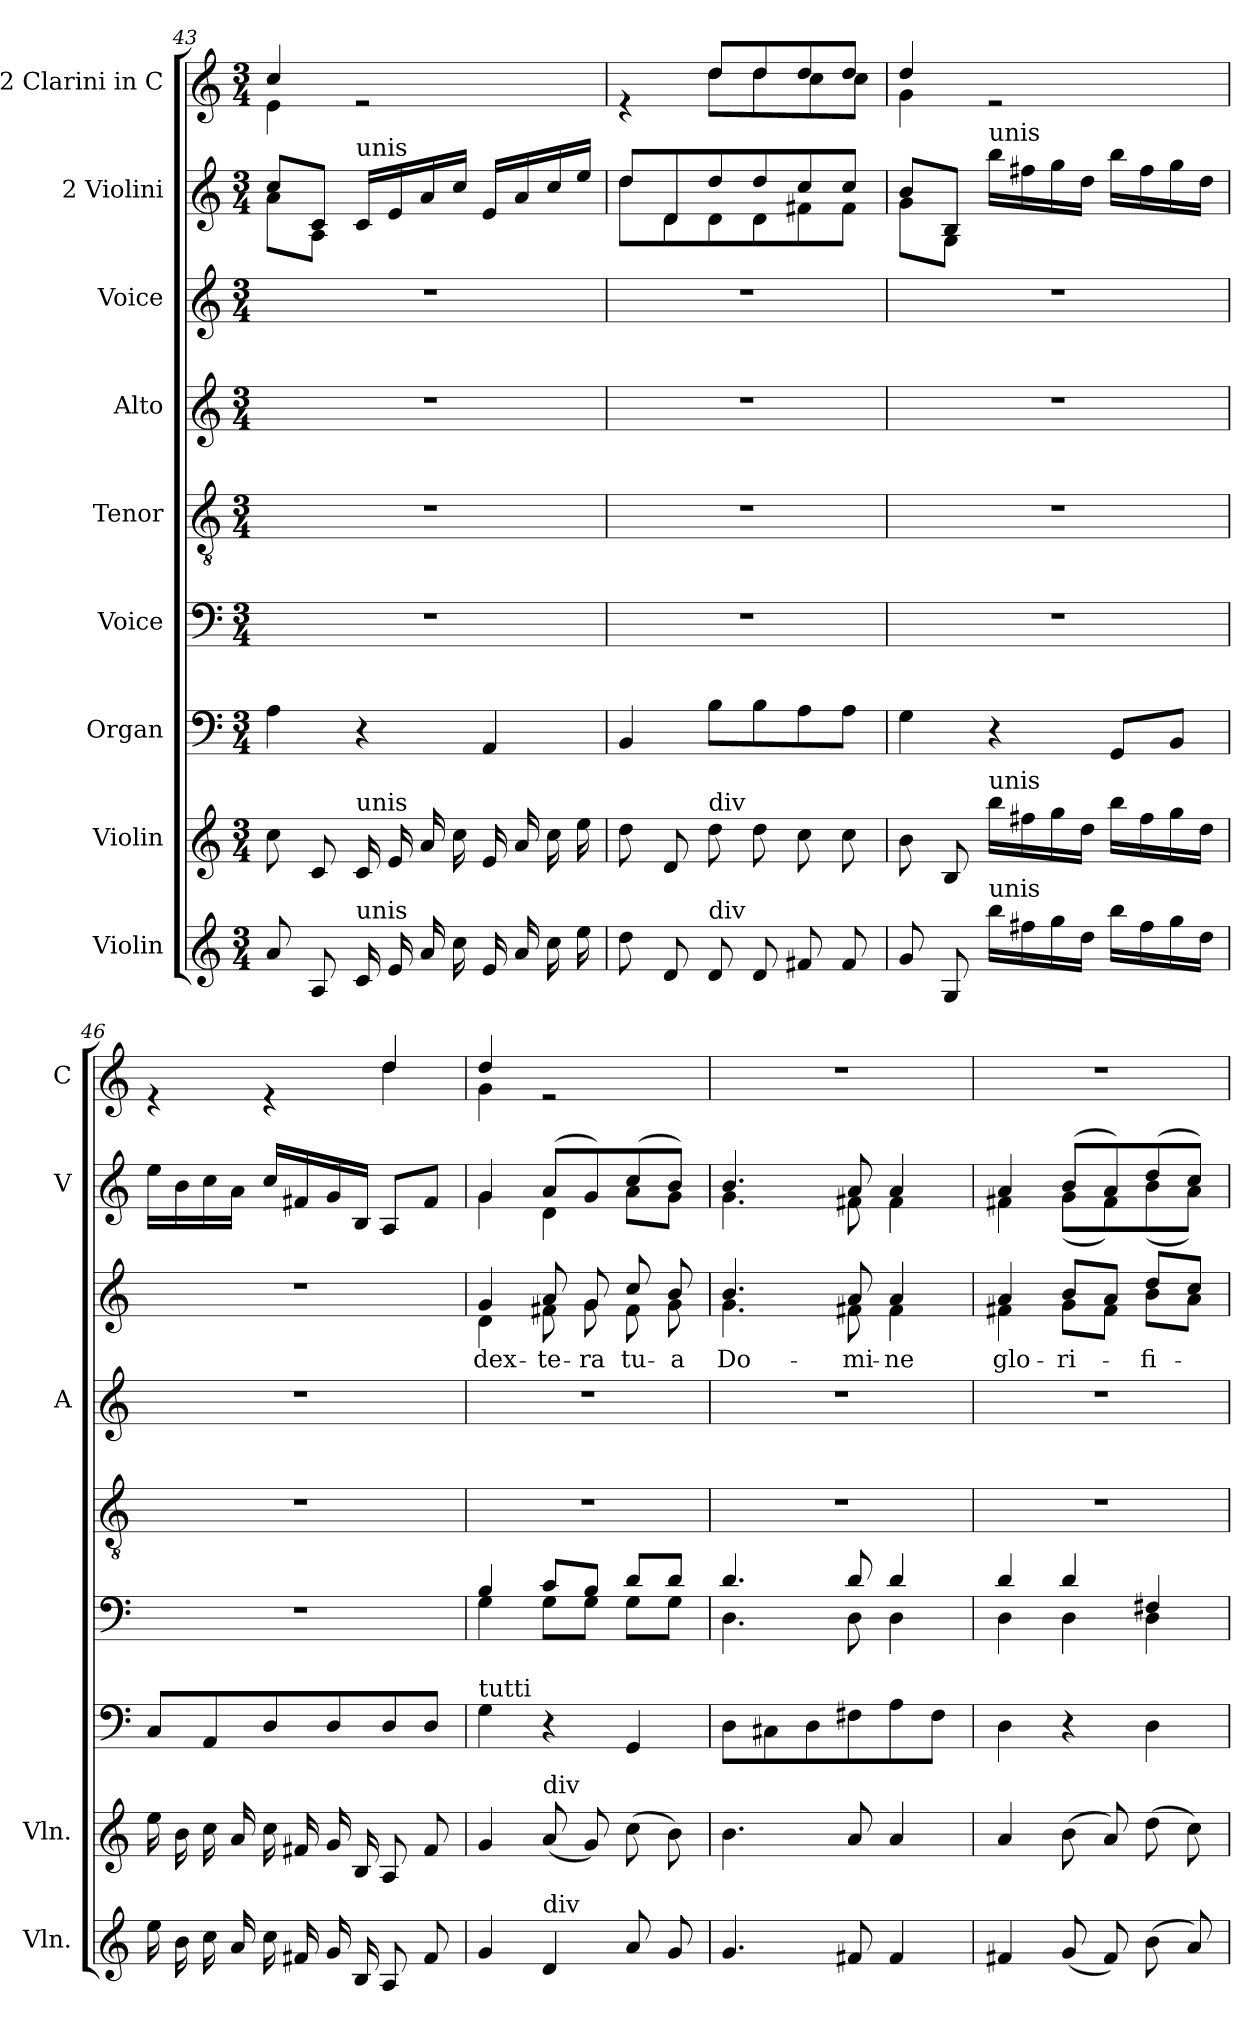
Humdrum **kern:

**kern	**kern	**kern	**kern	**kern	**kern	**kern	**text	**kern	**kern
*part9	*part8	*part7	*part6	*part5	*part4	*part3	*part3	*part2	*part1
*staff9	*staff8	*staff7	*staff6	*staff5	*staff4	*staff3	*staff3	*staff2	*staff1
*I"Violin	*I"Violin	*I"Organ	*I"Voice	*I"Tenor	*I"Alto	*I"Voice	*	*I"2 Violini	*I"2 Clarini in C
*I'Vln.	*I'Vln.	*	*	*	*I'A	*	*	*I'V	*I'C
*clefG2	*clefG2	*clefF4	*clefF4	*clefGv2	*clefG2	*clefG2	*	*clefG2	*clefG2
*k[]	*k[]	*k[]	*k[]	*k[]	*k[]	*k[]	*	*k[]	*k[]
*M3/4	*M3/4	*M3/4	*M3/4	*M3/4	*M3/4	*M3/4	*	*M3/4	*M3/4
=43	=43	=43	=43	=43	=43	=43	=43	=43	=43
*	*	*	*	*	*	*	*	*^	*^
8a/	8cc\	4A\	2.r	2.r	2.r	2.r	.	8cc/L	8a\L	4cc/	4e\
8A/	8c/	.	.	.	.	.	.	8c/J	8A\J	.	.
!	!	!	!	!	!	!	!	!LO:TX:a:t=unis	!	!	!
!	!LO:TX:a:t=unis	!	!	!	!	!	!	!	!	!	!
!LO:TX:a:t=unis	!	!	!	!	!	!	!	!	!	!	!
16c/	16c/	4r	.	.	.	.	.	16c/LL	2ryy	2re	2ryy
16e/	16e/	.	.	.	.	.	.	16e/	.	.	.
16a/	16a/	.	.	.	.	.	.	16a/	.	.	.
16cc\	16cc\	.	.	.	.	.	.	16cc/JJ	.	.	.
16e/	16e/	4AA/	.	.	.	.	.	16e/LL	.	.	.
16a/	16a/	.	.	.	.	.	.	16a/	.	.	.
16cc\	16cc\	.	.	.	.	.	.	16cc/	.	.	.
16ee\	16ee\	.	.	.	.	.	.	16ee/JJ	.	.	.
=44	=44	=44	=44	=44	=44	=44	=44	=44	=44	=44	=44
8dd\	8dd\	4BB/	2.r	2.r	2.r	2.r	.	8dd/L	8dd\L	4re	4ryy
8d/	8d/	.	.	.	.	.	.	8d/	8d\	.	.
!	!LO:TX:a:t=div	!	!	!	!	!	!	!	!	!	!
!LO:TX:a:t=div	!	!	!	!	!	!	!	!	!	!	!
8d/	8dd\	8B\L	.	.	.	.	.	8dd/	8d\	8dd/L	8dd\L
8d/	8dd\	8B\	.	.	.	.	.	8dd/	8d\	8dd/	8dd\
8f#X/	8cc\	8A\	.	.	.	.	.	8cc/	8f#X\	8dd/	8cc\
8f#/	8cc\	8A\J	.	.	.	.	.	8cc/J	8f#\J	8dd/J	8cc\J
=45	=45	=45	=45	=45	=45	=45	=45	=45	=45	=45	=45
8g/	8b\	4G\	2.r	2.r	2.r	2.r	.	8b/L	8g\L	4dd/	4g\
8G/	8B/	.	.	.	.	.	.	8B/J	8G\J	.	.
!	!	!	!	!	!	!	!	!LO:TX:a:t=unis	!	!	!
!	!LO:TX:a:t=unis	!	!	!	!	!	!	!	!	!	!
!LO:TX:a:t=unis	!	!	!	!	!	!	!	!	!	!	!
16bb\LL	16bb\LL	4r	.	.	.	.	.	16bb\LL	2ryy	2re	2ryy
16ff#X\	16ff#X\	.	.	.	.	.	.	16ff#X\	.	.	.
16gg\	16gg\	.	.	.	.	.	.	16gg\	.	.	.
16dd\JJ	16dd\JJ	.	.	.	.	.	.	16dd\JJ	.	.	.
16bb\LL	16bb\LL	8GG/L	.	.	.	.	.	16bb\LL	.	.	.
16ff#\	16ff#\	.	.	.	.	.	.	16ff#\	.	.	.
16gg\	16gg\	8BB/J	.	.	.	.	.	16gg\	.	.	.
16dd\JJ	16dd\JJ	.	.	.	.	.	.	16dd\JJ	.	.	.
*	*	*	*	*	*	*	*	*v	*v	*	*
=46	=46	=46	=46	=46	=46	=46	=46	=46	=46	=46
16ee\	16ee\	8C/L	2.r	2.r	2.r	2.r	.	16ee\LL	4re	2ryy
16b\	16b\	.	.	.	.	.	.	16b\	.	.
16cc\	16cc\	8AA/	.	.	.	.	.	16cc\	.	.
16a/	16a/	.	.	.	.	.	.	16a\JJ	.	.
16cc\	16cc\	8D/	.	.	.	.	.	16cc/LL	4re	.
16f#X/	16f#X/	.	.	.	.	.	.	16f#X/	.	.
16g/	16g/	8D/	.	.	.	.	.	16g/	.	.
16B/	16B/	.	.	.	.	.	.	16B/JJ	.	.
8A/	8A/	8D/	.	.	.	.	.	8A/L	4dd/	4dd\
8f#/	8f#/	8D/J	.	.	.	.	.	8f#/J	.	.
=47	=47	=47	=47	=47	=47	=47	=47	=47	=47	=47
*	*	*	*^	*	*	*^	*	*	*	*
!	!	!LO:TX:a:t=tutti	!	!	!	!	!	!	!	!	!	!
!	!	!	!	!	!	!	!	!	!LO:LY:b	!	!	!
*	*	*	*	*	*	*	*	*	*	*^	*	*
4g/	4g/	4G\	4B/	4G\	2.r	2.r	4g/	4d\	dex-	4g/	4g\	4dd/	4g\
!	!LO:TX:a:t=div	!	!	!	!	!	!	!	!	!	!	!	!
!LO:TX:a:t=div	!	!	!	!	!	!	!	!	!	!	!	!	!
!	!	!	!	!	!	!	!	!	!LO:LY:b	!	!	!	!
4d/	(8a/	4r	8c/L	8G\L	.	.	8a/	8f#X\	-te-	(8a/L	4d\	2re	2ryy
!	!	!	!	!	!	!	!	!	!LO:LY:b	!	!	!	!
.	8g/)	.	8B/J	8G\J	.	.	8g/	8g\	-ra	8g/)	.	.	.
!	!	!	!	!	!	!	!	!	!LO:LY:b	!	!	!	!
8a/	(8cc\	4GG/	8d/L	8G\L	.	.	8cc/	8f#\	tu-	(8cc/	8a\L	.	.
!	!	!	!	!	!	!	!	!	!LO:LY:b	!	!	!	!
8g/	8b\)	.	8d/J	8G\J	.	.	8b/	8g\	-a	8b/J)	8g\J	.	.
*	*	*	*	*	*	*	*	*	*	*	*	*v	*v
!!LO:LB:g=z
=48	=48	=48	=48	=48	=48	=48	=48	=48	=48	=48	=48	=48
!	!	!	!	!	!	!	!	!	!LO:LY:b	!	!	!
4.g/	4.b\	8D\L	4.d/	4.D\	2.r	2.r	4.b/	4.g\	Do-	4.b/	4.g\	2.r
.	.	8C#X\	.	.	.	.	.	.	.	.	.	.
.	.	8D\	.	.	.	.	.	.	.	.	.	.
!	!	!	!	!	!	!	!	!	!LO:LY:b	!	!	!
8f#X/	8a/	8F#X\	8d/	8D\	.	.	8a/	8f#X\	-mi-	8a/	8f#X\	.
!	!	!	!	!	!	!	!	!	!LO:LY:b	!	!	!
4f#/	4a/	8A\	4d/	4D\	.	.	4a/	4f#\	-ne	4a/	4f#\	.
.	.	8F#\J	.	.	.	.	.	.	.	.	.	.
=49	=49	=49	=49	=49	=49	=49	=49	=49	=49	=49	=49	=49
!	!	!	!	!	!	!	!	!	!LO:LY:b	!	!	!
4f#X/	4a/	4D\	4d/	4D\	2.r	2.r	4a/	4f#X\	glo-	4a/	4f#X\	2.r
!	!	!	!	!	!	!	!	!	!LO:LY:b	!	!	!
(8g/	(8b\	4r	4d/	4D\	.	.	8b/L	8g\L	-ri-	(8b/L	(8g\L	.
8f#/)	8a/)	.	.	.	.	.	8a/J	8f#\J	.	8a/)	8f#\)	.
!	!	!	!	!	!	!	!	!	!LO:LY:b	!	!	!
(8b\	(8dd\	4D\	4F#X/	4D\	.	.	8dd/L	8b\L	-fi-	(8dd/	(8b\	.
8a/)	8cc\)	.	.	.	.	.	8cc/J	8a\J	.	8cc/J)	8a\J)	.
*	*	*	*	*	*	*	*v	*v	*	*	*	*
*	*	*	*v	*v	*	*	*	*	*v	*v	*
=	=	=	=	=	=	=	=	=	=
*-	*-	*-	*-	*-	*-	*-	*-	*-	*-
